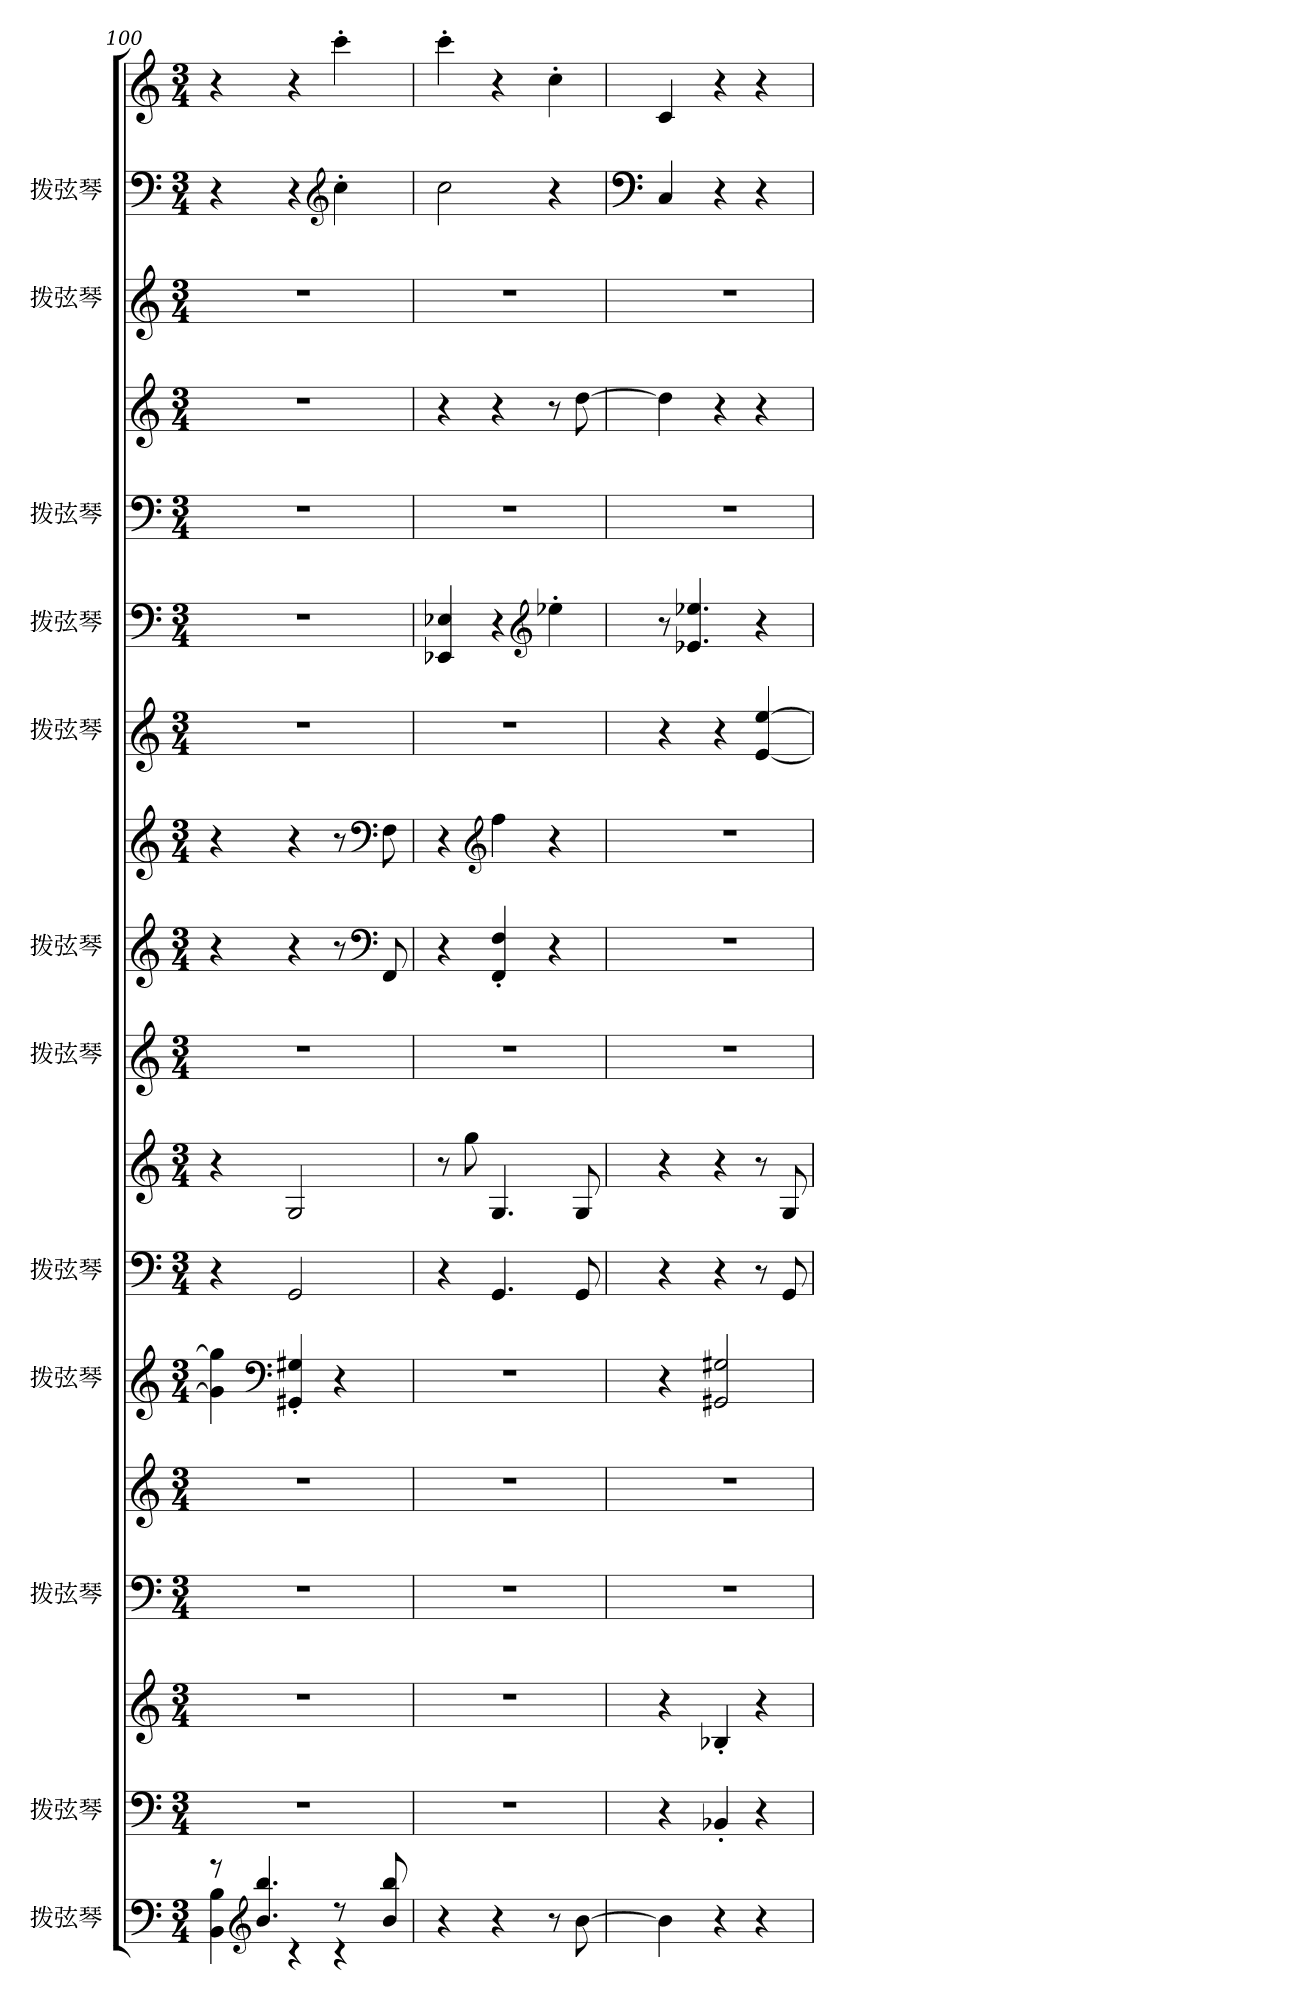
**kern	**kern	**kern	**kern	**kern	**kern	**kern	**kern	**kern	**kern	**kern	**kern	**kern	**kern	**kern	**kern	**kern	**kern
*part12	*part11	*part11	*part10	*part10	*part9	*part8	*part8	*part7	*part6	*part6	*part5	*part4	*part3	*part3	*part2	*part1	*part1
*staff18	*staff17	*staff16	*staff15	*staff14	*staff13	*staff12	*staff11	*staff10	*staff9	*staff8	*staff7	*staff6	*staff5	*staff4	*staff3	*staff2	*staff1
*I"拨弦琴	*I"拨弦琴	*	*I"拨弦琴	*	*I"拨弦琴	*I"拨弦琴	*	*I"拨弦琴	*I"拨弦琴	*	*I"拨弦琴	*I"拨弦琴	*I"拨弦琴	*	*I"拨弦琴	*I"拨弦琴	*
*clefF4	*clefF4	*clefG2	*clefF4	*clefG2	*clefG2	*clefF4	*clefG2	*clefG2	*clefG2	*clefG2	*clefG2	*clefF4	*clefF4	*clefG2	*clefG2	*clefF4	*clefG2
*k[]	*k[]	*k[]	*k[]	*k[]	*k[]	*k[]	*k[]	*k[]	*k[]	*k[]	*k[]	*k[]	*k[]	*k[]	*k[]	*k[]	*k[]
*M3/4	*M3/4	*M3/4	*M3/4	*M3/4	*M3/4	*M3/4	*M3/4	*M3/4	*M3/4	*M3/4	*M3/4	*M3/4	*M3/4	*M3/4	*M3/4	*M3/4	*M3/4
=100	=100	=100	=100	=100	=100	=100	=100	=100	=100	=100	=100	=100	=100	=100	=100	=100	=100
*^	*	*	*	*	*	*	*	*	*	*	*	*	*	*	*	*	*
8r	4BB\ 4B\	2.r	2.r	2.r	2.r	4g#\] 4gg#\]	4r	4r	2.r	4r	4r	2.r	2.r	2.r	2.r	2.r	4r	4r
*clefG2	*	*	*	*	*	*	*	*	*	*	*	*	*	*	*	*	*	*
4.b/ 4.bb/	.	.	.	.	.	.	.	.	.	.	.	.	.	.	.	.	.	.
*	*	*	*	*	*	*clefF4	*	*	*	*	*	*	*	*	*	*	*	*
.	4r	.	.	.	.	4GG#X/' 4G#X/'	2GG/	2G/	.	4r	4r	.	.	.	.	.	4r	4r
*	*	*	*	*	*	*	*	*	*	*	*	*	*	*	*	*	*clefG2	*
8r	4r	.	.	.	.	4r	.	.	.	8r	8r	.	.	.	.	.	4cc'\	4ccc'\
*	*	*	*	*	*	*	*	*	*	*clefF4	*clefF4	*	*	*	*	*	*	*
8b/ 8bb/	.	.	.	.	.	.	.	.	.	8FF/	8F\	.	.	.	.	.	.	.
*v	*v	*	*	*	*	*	*	*	*	*	*	*	*	*	*	*	*	*
!!LO:PB:g=z
=101	=101	=101	=101	=101	=101	=101	=101	=101	=101	=101	=101	=101	=101	=101	=101	=101	=101
4r	2.r	2.r	2.r	2.r	2.r	4r	8r	2.r	4r	4r	2.r	4EE-X/ 4E-X/	2.r	4r	2.r	2cc\	4ccc'\
.	.	.	.	.	.	.	8gg\	.	.	.	.	.	.	.	.	.	.
*	*	*	*	*	*	*	*	*	*	*clefG2	*	*	*	*	*	*	*
4r	.	.	.	.	.	4.GG/	4.G/	.	4FF/' 4F/'	4ff\	.	4r	.	4r	.	.	4r
*	*	*	*	*	*	*	*	*	*	*	*	*clefG2	*	*	*	*	*
8r	.	.	.	.	.	.	.	.	4r	4r	.	4ee-X'\	.	8r	.	4r	4cc'\
[8b\	.	.	.	.	.	8GG/	8G/	.	.	.	.	.	.	[8dd\	.	.	.
=102	=102	=102	=102	=102	=102	=102	=102	=102	=102	=102	=102	=102	=102	=102	=102	=102	=102
*	*	*	*	*	*	*	*	*	*	*	*	*	*	*	*	*clefF4	*
4b\]	4r	4r	2.r	2.r	4r	4r	4r	2.r	2.r	2.r	4r	8r	2.r	4dd\]	2.r	4C/	4c/
.	.	.	.	.	.	.	.	.	.	.	.	4.e-X/ 4.ee-X/	.	.	.	.	.
4r	4BB-X'/	4B-X'/	.	.	2GG#X/ 2G#X/	4r	4r	.	.	.	4r	.	.	4r	.	4r	4r
4r	4r	4r	.	.	.	8r	8r	.	.	.	[4e/ [4ee/	4r	.	4r	.	4r	4r
.	.	.	.	.	.	8GG/	8G/	.	.	.	.	.	.	.	.	.	.
=	=	=	=	=	=	=	=	=	=	=	=	=	=	=	=	=	=
*-	*-	*-	*-	*-	*-	*-	*-	*-	*-	*-	*-	*-	*-	*-	*-	*-	*-
